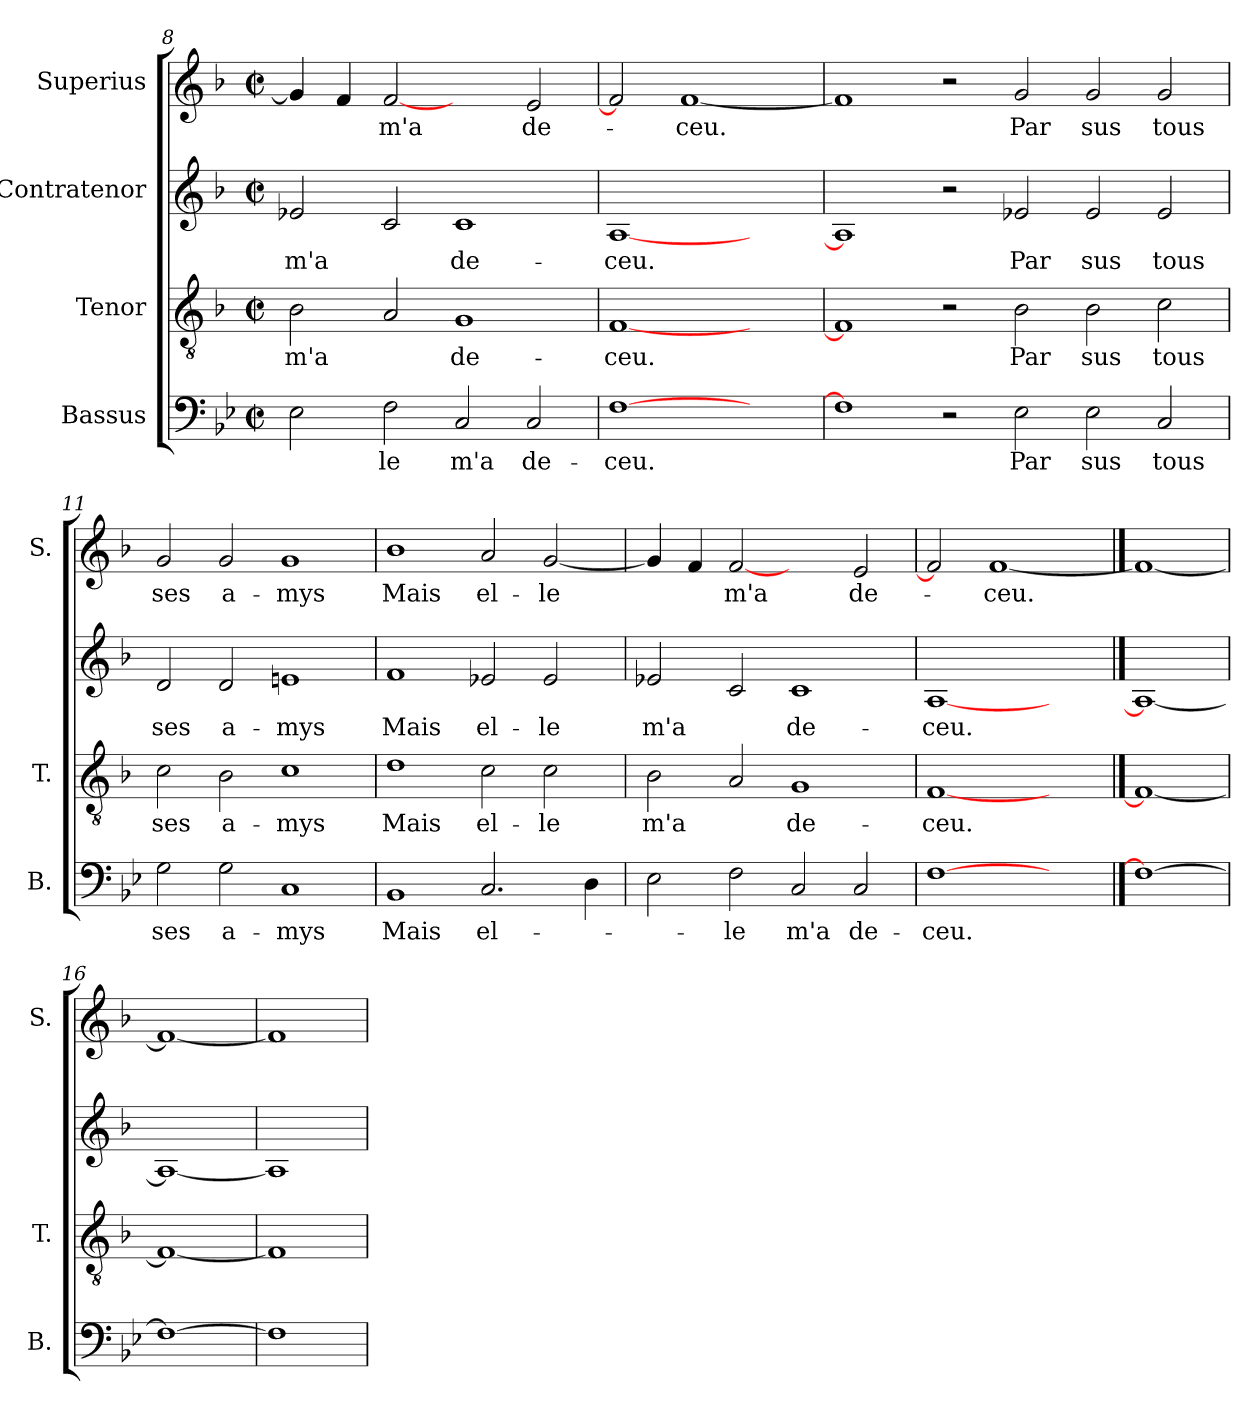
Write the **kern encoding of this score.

**kern	**text	**kern	**text	**kern	**text	**kern	**text
*part4	*part4	*part3	*part3	*part2	*part2	*part1	*part1
*staff4	*staff4	*staff3	*staff3	*staff2	*staff2	*staff1	*staff1
*I"Bassus	*	*I"Tenor	*	*I"Contratenor	*	*I"Superius	*
*I'B.	*	*I'T.	*	*	*	*I'S.	*
*clefF4	*	*clefGv2	*	*clefG2	*	*clefG2	*
*k[b-e-]	*	*k[b-]	*	*k[b-]	*	*k[b-]	*
*B-:	*	*F:	*	*F:	*	*F:	*
*M2/2	*	*M2/2	*	*M2/2	*	*M2/2	*
*met(c|)	*	*met(c|)	*	*met(c|)	*	*met(c|)	*
=8	=8	=8	=8	=8	=8	=8	=8
2E-\	.	2B-\	m'a	2e-X/	m'a	4g/]	.
.	.	.	.	.	.	4f/	.
2F\	-le	2A/	.	2c/	.	[2f/	m'a
2C/	m'a	1G/	de-	1c/	de-	2ryy	.
2C/	de-	.	.	.	.	2e/	de-
=9	=9	=9	=9	=9	=9	=9	=9
[1F\	-ceu.	[1F/	-ceu.	[1A/	-ceu.	2f/]	.
.	.	.	.	.	.	[1f/	-ceu.
2ryy	.	2ryy	.	2ryy	.	.	.
=10	=10	=10	=10	=10	=10	=10	=10
1F\]	.	1F/]	.	1A/]	.	1f/]	.
2r	.	2r	.	2r	.	2r	.
2E-\	Par	2B-\	Par	2e-X/	Par	2g/	Par
2E-\	sus	2B-\	sus	2e-/	sus	2g/	sus
2C/	tous	2c\	tous	2e-/	tous	2g/	tous
=11	=11	=11	=11	=11	=11	=11	=11
2G\	ses	2c\	ses	2d/	ses	2g/	ses
2G\	a-	2B-\	a-	2d/	a-	2g/	a-
1C/	-mys	1c\	-mys	1en/	-mys	1g/	-mys
=12	=12	=12	=12	=12	=12	=12	=12
1BB-/	Mais	1d\	Mais	1f/	Mais	1b-\	Mais
2.C/	el-	2c\	el-	2e-X/	el-	2a/	el-
.	.	2c\	-le	2e-/	-le	[2g/	-le
4D\	.	.	.	.	.	.	.
=13	=13	=13	=13	=13	=13	=13	=13
2E-\	.	2B-\	m'a	2e-X/	m'a	4g/]	.
.	.	.	.	.	.	4f/	.
2F\	-le	2A/	.	2c/	.	[2f/	m'a
2C/	m'a	1G/	de-	1c/	de-	2ryy	.
2C/	de-	.	.	.	.	2e/	de-
=14	=14	=14	=14	=14	=14	=14	=14
[1F\	-ceu.	[1F/	-ceu.	[1A/	-ceu.	2f/]	.
.	.	.	.	.	.	[1f/	-ceu.
2ryy	.	2ryy	.	2ryy	.	.	.
==15	==15	==15	==15	==15	==15	==15	==15
1F\_	.	1F/_	.	1A/_	.	1f/_	.
=16	=16	=16	=16	=16	=16	=16	=16
1F\_	.	1F/_	.	1A/_	.	1f/_	.
=17	=17	=17	=17	=17	=17	=17	=17
1F\]	.	1F/]	.	1A/]	.	1f/]	.
=	=	=	=	=	=	=	=
*-	*-	*-	*-	*-	*-	*-	*-
